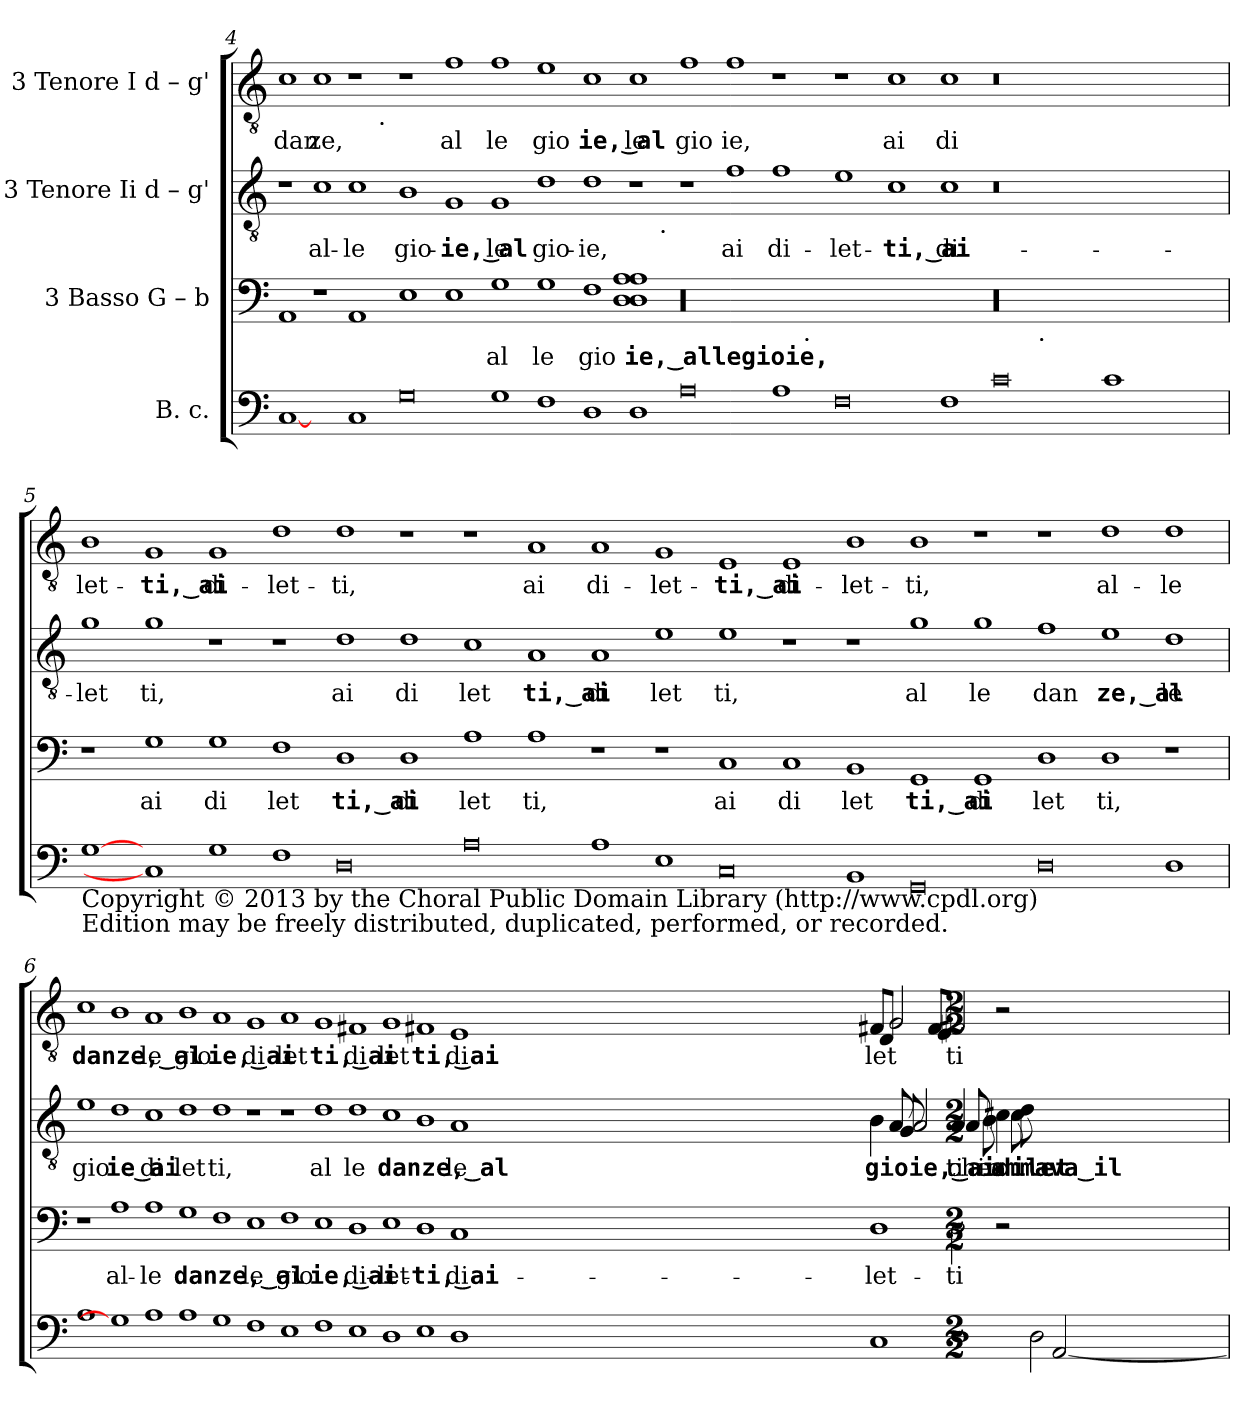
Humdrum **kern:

**kern	**kern	**text	**kern	**text	**kern	**text
*part4	*part3	*part3	*part2	*part2	*part1	*part1
*staff4	*staff3	*staff3	*staff2	*staff2	*staff1	*staff1
*I"B. c.	*I"3  Basso  G – b	*	*I"3  Tenore Ii  d – g'	*	*I"3  Tenore I  d – g'	*
!!LO:PB:g=z
*clefF4	*clefF4	*	*clefGv2	*	*clefGv2	*
*k[]	*k[]	*	*k[]	*	*k[]	*
*C:	*C:	*	*C:	*	*C:	*
=4	=4	=4	=4	=4	=4	=4
!	!LO:TX:b:t=.	!	!	!	!	!
!	!	!	!	!	!	!LO:LY:b:cj
*	*^	*	*^	*	*^	*
*	*	*^	*	*	*	*	*	*	*
[1C	1AA	1ryy	1ryy	.	1r	1ryy	.	1c	1ryy	dan
!	!	!	!	!	!	!	!LO:LY:b:rj	!	!	!LO:LY:b:cj
1ryy	1r	1ryy	1ryy	.	1c	1ryy	al-	1c	1ryy	ze,
!	!	!	!	!LO:LY:b:rj	!	!	!LO:LY:b:rj	!	!	!
1C	1AA	1ryy	1ryy	.	1c	1ryy	-le	1r	2ryy	.
.	.	.	.	.	.	.	.	.	16ryy	.
!	!	!	!	!	!	!	!	!	!LO:TX:b:t=.	!
.	.	.	.	.	.	.	.	.	1ryy	.
!	!	!	!	!LO:LY:b:rj	!	!	!LO:LY:b:rj	!	!	!
0G	1E	1ryy	1ryy	.	1B	1ryy	gio-	1r	.	.
.	.	.	.	.	.	.	.	.	1ryy	.
!	!	!	!	!LO:LY:b:rj	!	!	!LO:LY:b:rj	!	!	!LO:LY:b:cj
.	1E	1ryy	1ryy	.	1G	1ryy	-ie,‿al-	1f	.	al
.	.	.	.	.	.	.	.	.	1ryy	.
!	!	!	!	!LO:LY:b:rj	!	!	!LO:LY:b:rj	!	!	!LO:LY:b:cj
1G	1G	1ryy	1ryy	al	1G	1ryy	-le	1f	.	le
.	.	.	.	.	.	.	.	.	1ryy	.
!	!	!	!	!LO:LY:b:rj	!	!	!LO:LY:b:rj	!	!	!LO:LY:b:cj
1F	1G	1ryy	1ryy	le	1d	1ryy	gio-	1e	.	gio
.	.	.	.	.	.	.	.	.	1ryy	.
!	!	!	!	!LO:LY:b:rj	!	!	!LO:LY:b:rj	!	!	!LO:LY:b:cj
1D	1F	1ryy	1ryy	gio	1d	1ryy	-ie,	1c	.	ie,‿al
.	.	.	.	.	.	.	.	.	1ryy	.
!	!	!	!	!LO:LY:b:rj	!	!	!	!	!	!LO:LY:b:cj
1D	1A 1D 1D 1A	1ryy	1ryy	ie,‿allegioie,	1r	2ryy	.	1c	.	le
.	.	.	.	.	.	16ryy	.	.	.	.
!	!	!	!	!	!	!LO:TX:b:t=.	!	!	!	!
.	.	.	.	.	.	1ryy	.	.	1ryy	.
!	!	!	!	!	!	!	!	!	!	!LO:LY:b:cj
0A	00.r	1ryy	1ryy	.	1r	.	.	1f	.	gio
.	.	.	.	.	.	1ryy	.	.	1ryy	.
!	!	!	!	!	!	!	!LO:LY:b:rj	!	!	!LO:LY:b:cj
.	.	1ryy	1ryy	.	1f	.	ai	1f	.	ie,
.	.	.	.	.	.	1ryy	.	.	1ryy	.
!	!	!	!	!	!	!	!LO:LY:b:rj	!	!	!
1A	.	4ryy	1ryy	.	1f	.	di-	1r	.	.
.	.	8ryy	.	.	.	.	.	.	.	.
.	.	32.ryy	.	.	.	.	.	.	.	.
!	!	!LO:TX:b:t=.	!	!	!	!	!	!	!	!
.	.	1ryy	.	.	.	.	.	.	.	.
.	.	.	.	.	.	1ryy	.	.	1ryy	.
!	!	!	!	!	!	!	!LO:LY:b:rj	!	!	!
0F	.	.	4%15ryy	.	1e	.	-let-	1r	.	.
.	.	1ryy	.	.	.	.	.	.	.	.
.	.	.	.	.	.	1ryy	.	.	1ryy	.
!	!	!	!	!	!	!	!LO:LY:b:rj	!	!	!LO:LY:b:cj
.	.	.	.	.	1c	.	-ti,‿ai	1c	.	ai
.	.	1ryy	.	.	.	.	.	.	.	.
.	.	.	.	.	.	1ryy	.	.	1ryy	.
!	!	!	!	!	!	!	!LO:LY:b:rj	!	!	!LO:LY:b:cj
1F	.	.	.	.	1c	.	di-	1c	.	di
.	.	1ryy	.	.	.	.	.	.	.	.
.	.	.	.	.	.	1ryy	.	.	1ryy	.
0c	00r	.	.	.	0.r	.	.	0.r	.	.
.	.	1ryy	.	.	.	.	.	.	.	.
.	.	.	.	.	.	1ryy	.	.	1ryy	.
!	!	!	!LO:TX:b:t=.	!	!	!	!	!	!	!
.	.	.	1ryy	.	.	.	.	.	.	.
.	.	1ryy	.	.	.	.	.	.	.	.
.	.	.	.	.	.	1ryy	.	.	1ryy	.
.	.	.	1ryy	.	.	.	.	.	.	.
1c	.	.	.	.	.	.	.	.	.	.
.	.	1ryy	.	.	.	.	.	.	.	.
.	.	.	.	.	.	1ryy	.	.	1ryy	.
.	.	.	1ryy	.	.	.	.	.	.	.
1ryy	.	.	.	.	1ryy	.	.	1ryy	.	.
.	.	2ryy	.	.	.	.	.	.	.	.
.	.	.	.	.	.	4..ryy	.	.	4..ryy	.
.	.	.	4ryy	.	.	.	.	.	.	.
.	.	16ryy	.	.	.	.	.	.	.	.
.	.	64ryy	.	.	.	.	.	.	.	.
!!LO:PB:g=z
=5	=5	=5	=5	=5	=5	=5	=5	=5	=5	=5
!LO:TX:b:t=Copyright © 2013 by the Choral Public Domain Library (http&colon;//www.cpdl.org)	!	!	!	!	!	!	!	!	!	!
!LO:TX:b:t=Edition may be freely distributed, duplicated, performed, or recorded.	!	!	!	!	!	!	!	!	!	!
!	!	!	!	!	!	!	!LO:LY:b:rj	!	!	!LO:LY:b:cj
*	*v	*v	*v	*	*	*	*	*v	*v	*
*	*	*	*v	*v	*	*	*
[1G	1r	.	1g	-let	1B	let-
!	!	!LO:LY:b:rj	!	!LO:LY:b:rj	!	!LO:LY:b:cj
1C]	1G	ai	1g	ti,	1G	-ti,‿ai
!	!	!LO:LY:b:rj	!	!	!	!LO:LY:b:cj
1G	1G	di	1r	.	1G	di-
!	!	!LO:LY:b:rj	!	!	!	!LO:LY:b:cj
1F	1F	let	1r	.	1d	-let-
!	!	!LO:LY:b:rj	!	!LO:LY:b:rj	!	!LO:LY:b:cj
0D	1D	ti,‿ai	1d	ai	1d	-ti,
!	!	!LO:LY:b:rj	!	!LO:LY:b:rj	!	!
.	1D	di	1d	di	1r	.
!	!	!LO:LY:b:rj	!	!LO:LY:b:rj	!	!
0A	1A	let	1c	let	1r	.
!	!	!LO:LY:b:rj	!	!LO:LY:b:rj	!	!LO:LY:b:cj
.	1A	ti,	1A	ti,‿ai	1A	ai
!	!	!	!	!LO:LY:b:rj	!	!LO:LY:b:cj
1A	1r	.	1A	di	1A	di-
!	!	!	!	!LO:LY:b:rj	!	!LO:LY:b:cj
1E	1r	.	1e	let	1G	-let-
!	!	!LO:LY:b:rj	!	!LO:LY:b:rj	!	!LO:LY:b:cj
0C	1C	ai	1e	ti,	1E	-ti,‿ai
!	!	!LO:LY:b:rj	!	!	!	!LO:LY:b:cj
.	1C	di	1r	.	1E	di-
!	!	!LO:LY:b:rj	!	!	!	!LO:LY:b:cj
1BB	1BB	let	1r	.	1B	-let-
!	!	!LO:LY:b:rj	!	!LO:LY:b:rj	!	!LO:LY:b:cj
0GG	1GG	ti,‿ai	1g	al	1B	-ti,
!	!	!LO:LY:b:rj	!	!LO:LY:b:rj	!	!
.	1GG	di	1g	le	1r	.
!	!	!LO:LY:b:rj	!	!LO:LY:b:rj	!	!
0D	1D	let	1f	dan	1r	.
!	!	!LO:LY:b:rj	!	!LO:LY:b:rj	!	!LO:LY:b:cj
.	1D	ti,	1e	ze,‿al	1d	al-
!	!	!	!	!LO:LY:b:rj	!	!LO:LY:b:cj
1D	1r	.	1d	le	1d	-le
!!LO:LB:g=z
=6	=6	=6	=6	=6	=6	=6
!	!	!	!	!LO:LY:b:rj	!	!LO:LY:b:cj
1A	1r	.	1e	gio	1c	danze,‿al
!	!	!LO:LY:b:rj	!	!LO:LY:b:rj	!	!LO:LY:b:cj
1G]	1A	al-	1d	ie‿ai	1B	.
!	!	!LO:LY:b:rj	!	!LO:LY:b:rj	!	!LO:LY:b:cj
1A	1A	-le	1c	di	1A	le
!	!	!LO:LY:b:rj	!	!LO:LY:b:rj	!	!LO:LY:b:cj
1A	1G	danze,‿al-	1d	let	1B	gio
!	!	!LO:LY:b:rj	!	!LO:LY:b:rj	!	!LO:LY:b:cj
1G	1F	--	1d	ti,	1A	ie,‿ai
!	!	!LO:LY:b:rj	!	!	!	!LO:LY:b:cj
1F	1E	-le	1r	.	1G	di
!	!	!LO:LY:b:rj	!	!	!	!LO:LY:b:cj
1E	1F	gio-	1r	.	1A	let
!	!	!LO:LY:b:rj	!	!LO:LY:b:rj	!	!LO:LY:b:cj
1F	1E	-ie,‿ai	1d	al	1G	ti,‿ai
!	!	!LO:LY:b:rj	!	!LO:LY:b:rj	!	!LO:LY:b:cj
1E	1D	di-	1d	le	1F#X	di
!	!	!LO:LY:b:rj	!	!LO:LY:b:rj	!	!LO:LY:b:cj
1D	1E	-let-	1c	danze,‿al	1G	let
!	!	!LO:LY:b:rj	!	!LO:LY:b:rj	!	!LO:LY:b:cj
1E	1D	-ti,‿ai	1B	.	1F#X	ti,‿ai
!	!	!LO:LY:b:rj	!	!LO:LY:b:rj	!	!LO:LY:b:cj
1D	1C	di-	1A	le	1E	di
*M2/2	*M2/2	*	*M2/2	*	*M2/2	*
*met(c|)	*met(c|)	*	*met(c|)	*	*met(c|)	*
!	!	!LO:LY:b:rj	!	!LO:LY:b:rj	!	!LO:LY:b:cj
1C	1D	-let-	4B\	gioie,‿aidilet	8F#X/L	let
!	!	!	!	!	!	!LO:LY:b:cj
.	.	.	.	.	8D/J	.
!	!	!	!	!LO:LY:b:rj	!	!LO:LY:b:cj
.	.	.	8A/	.	2G/	.
!	!	!	!	!LO:LY:b:rj	!	!
.	.	.	8G/	.	.	.
!	!	!	!	!LO:LY:b:rj	!	!
.	.	.	2A/	.	.	.
!	!	!	!	!	!	!LO:LY:b:cj
.	.	.	.	.	8F#/L	.
!	!	!	!	!	!	!LO:LY:b:cj
.	.	.	.	.	8E/J	.
!	!	!LO:LY:b:rj	!	!LO:LY:b:rj	!	!LO:LY:b:cj
1D	2D\	-ti	4A/	ti	2F#X/	ti
!	!	!	!	!LO:LY:b:rj	!	!
.	.	.	8A/	chec	.	.
!	!	!	!	!LO:LY:b:rj	!	!
.	.	.	8B\	in	.	.
!	!	!	!	!LO:LY:b:rj	!	!
.	2r	.	4c#X\	ammava‿il	2r	.
!	!	!	!	!LO:LY:b:rj	!	!
.	.	.	8c#\	.	.	.
!	!	!	!	!LO:LY:b:rj	!	!
.	.	.	8d\	.	.	.
2D\	1ryy	.	1ryy	.	1ryy	.
[<2AA/	.	.	.	.	.	.
=	=	=	=	=	=	=
*-	*-	*-	*-	*-	*-	*-
